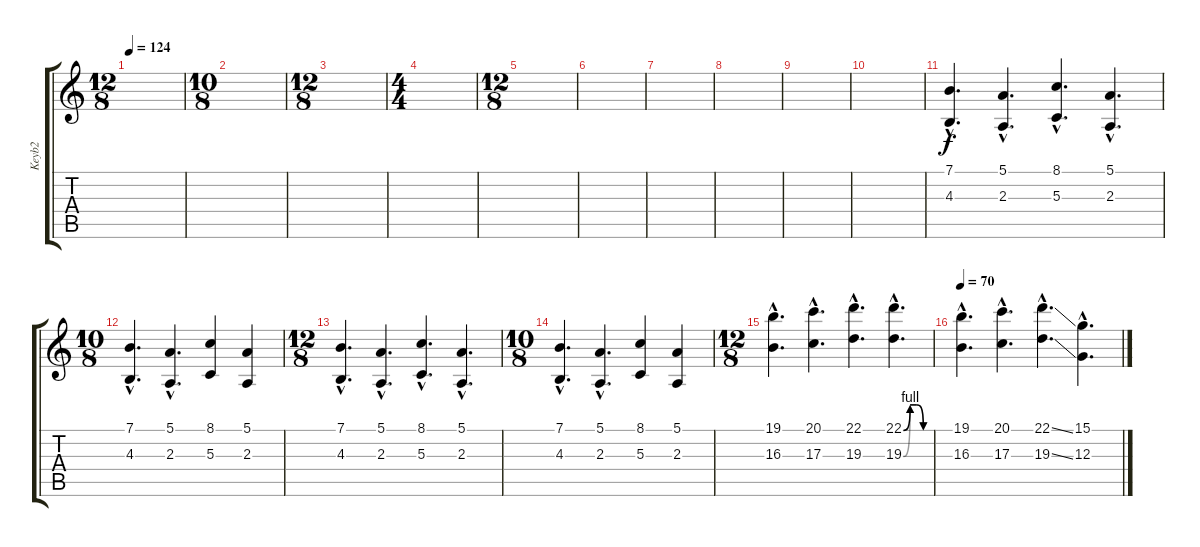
\track ("Keyb2" "Keyb2") {instrument synthstrings1}
\staff {score tabs}
\tuning (E4 B3 G3 D3 A2 E2) {hide}
\ts (12 8)
\tempo 124
\clef g2
\ks c
|
\ts (10 8)
|
\ts (12 8)
|
\ts (4 4)
|
\ts (12 8)
|
|
|
|
|
|
(7.1{hac} 4.3{hac}).4{d instrument stringensemble1} (5.1{hac} 2.3{hac}).4{d} (8.1{hac} 5.3{hac}).4{d} (5.1{hac} 2.3{hac}).4{d} |
\ts (10 8)
(7.1{hac} 4.3{hac}).4{d} (5.1{hac} 2.3{hac}).4{d} (8.1 5.3).4 (5.1 2.3).4 |
\ts (12 8)
(7.1{hac} 4.3{hac}).4{d} (5.1{hac} 2.3{hac}).4{d} (8.1{hac} 5.3{hac}).4{d} (5.1{hac} 2.3{hac}).4{d} |
\ts (10 8)
(7.1{hac} 4.3{hac}).4{d} (5.1{hac} 2.3{hac}).4{d} (8.1 5.3).4 (5.1 2.3).4 |
\ts (12 8)
(19.1{hac} 16.3{hac}).4{d} (20.1{hac} 17.3{hac}).4{d} (22.1{hac} 19.3{hac}).4{d} (22.1{be (custom 0 0 15 4 30 4 45 0 60 0) hac} 19.3{be (custom 0 0 15 4 30 4 45 0 60 0) hac}).4{d} |
\tempo 70
(19.1{hac} 16.3{hac}).4{d} (20.1{hac} 17.3{hac}).4{d} (22.1{ss hac} 19.3{ss hac}).4{d} (15.1{hac} 12.3{hac}).4{d}
